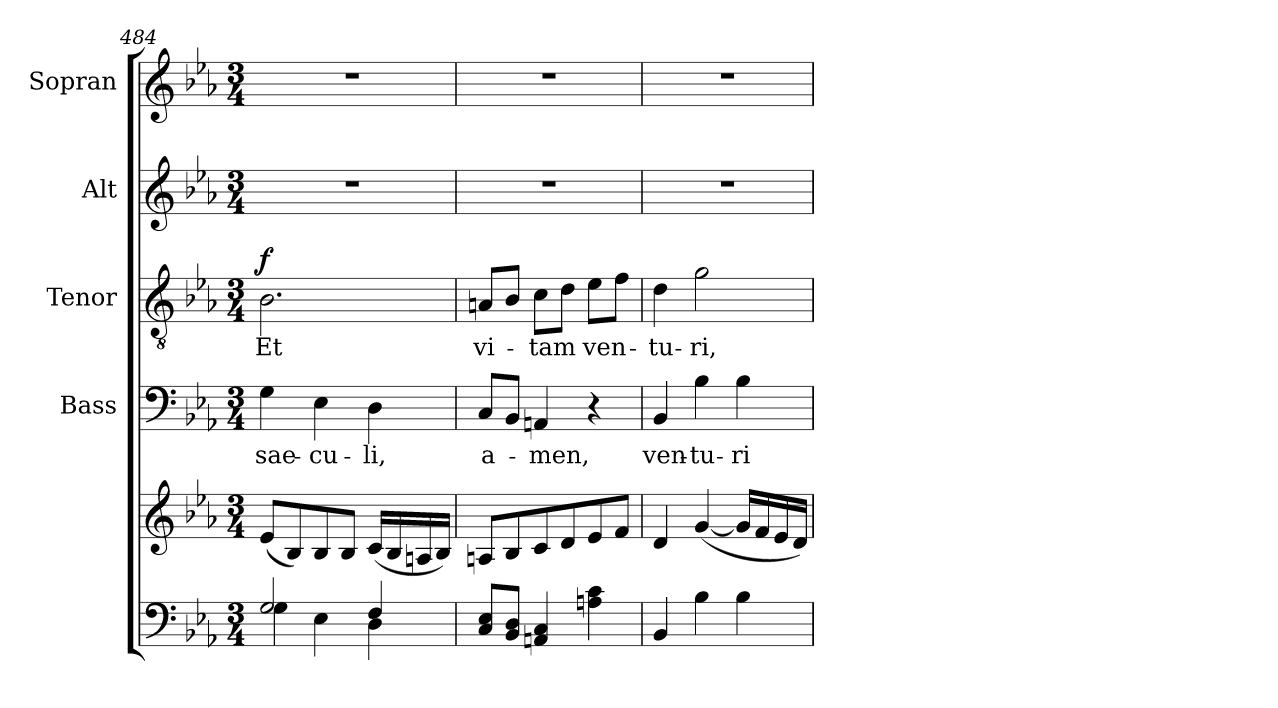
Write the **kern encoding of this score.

**kern	**kern	**kern	**text	**kern	**text	**dynam	**kern	**kern
*part5	*part5	*part4	*part4	*part3	*part3	*part3	*part2	*part1
*staff6	*staff5	*staff4	*staff4	*staff3	*staff3	*staff3	*staff2	*staff1
*	*	*I"Bass	*	*I"Tenor	*	*	*I"Alt	*I"Sopran
*	*	*I'B.	*	*I'T.	*	*	*I'A.	*I'S.
*clefF4	*clefG2	*clefF4	*	*clefGv2	*	*	*clefG2	*clefG2
*k[b-e-a-]	*k[b-e-a-]	*k[b-e-a-]	*	*k[b-e-a-]	*	*	*k[b-e-a-]	*k[b-e-a-]
*E-:	*E-:	*E-:	*	*E-:	*	*	*E-:	*E-:
*M3/4	*M3/4	*M3/4	*	*M3/4	*	*	*M3/4	*M3/4
=484	=484	=484	=484	=484	=484	=484	=484	=484
*^	*	*	*	*	*	*	*	*
!	!	!	!	!LO:LY:b	!	!LO:LY:b	!LO:DY:a	!	!
2G/	4G\	(<8e-/L	4G\	sae-	2.B-\	Et	f	2.r	2.r
.	.	8B-/)	.	.	.	.	.	.	.
!	!	!	!	!LO:LY:b	!	!	!	!	!
.	4E-\	8B-/	4E-\	-cu-	.	.	.	.	.
.	.	8B-/J	.	.	.	.	.	.	.
!	!	!	!	!LO:LY:b	!	!	!	!	!
4F/	4D\	(<16c/LL	4D\	-li,	.	.	.	.	.
.	.	16B-/	.	.	.	.	.	.	.
.	.	16An/	.	.	.	.	.	.	.
.	.	16B-/JJ)	.	.	.	.	.	.	.
*v	*v	*	*	*	*	*	*	*	*
=485	=485	=485	=485	=485	=485	=485	=485	=485
!	!	!	!LO:LY:b	!	!LO:LY:b	!	!	!
8C/ 8E-/L	8An/L	8C/L	a-	8An/L	vi-	.	2.r	2.r
8BB-/ 8D/J	8B-/	8BB-/J	.	8B-/J	.	.	.	.
!	!	!	!LO:LY:b	!	!LO:LY:b	!	!	!
4AAn/ 4C/	8c/	4AAn/	-men,	8c\L	-tam	.	.	.
.	8d/	.	.	8d\J	.	.	.	.
!	!	!	!	!	!LO:LY:b	!	!	!
4An\ 4c\	8e-/	4r	.	8e-\L	ven-	.	.	.
.	8f/J	.	.	8f\J	.	.	.	.
=486	=486	=486	=486	=486	=486	=486	=486	=486
!	!	!	!LO:LY:b	!	!LO:LY:b	!	!	!
4BB-/	4d/	4BB-/	ven-	4d\	-tu-	.	2.r	2.r
!	!	!	!LO:LY:b	!	!LO:LY:b	!	!	!
4B-\	(<[4g/	4B-\	-tu-	2g\	-ri,	.	.	.
!	!	!	!LO:LY:b	!	!	!	!	!
4B-\	16g/LL]	4B-\	-ri	.	.	.	.	.
.	16f/	.	.	.	.	.	.	.
.	16e-/	.	.	.	.	.	.	.
.	16d/JJ)	.	.	.	.	.	.	.
=	=	=	=	=	=	=	=	=
*-	*-	*-	*-	*-	*-	*-	*-	*-
